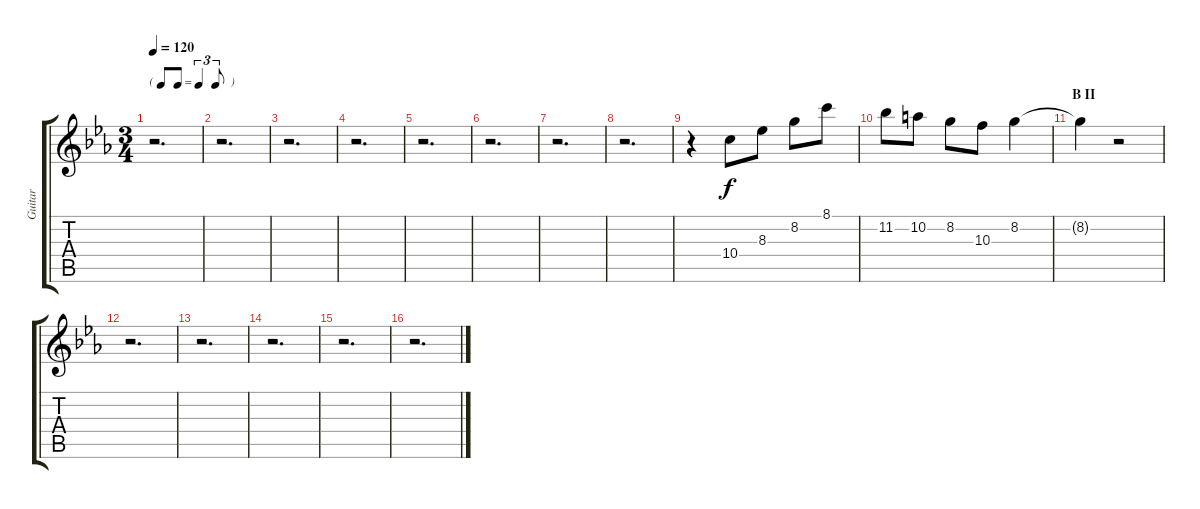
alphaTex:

\track ("Guitar" "Guitar") {instrument acousticguitarsteel}
\staff {score tabs}
\tuning (E4 B3 G3 D3 A2 E2) {hide}
\ts (3 4)
\tf triplet8th
\tempo 120
\clef g2
\ks cminor
r.2{d dy f} |
r.2{d} |
r.2{d} |
r.2{d} |
r.2{d} |
r.2{d} |
r.2{d} |
r.2{d} |
r.4 10.4.8 8.3.8 8.2.8 8.1.8 |
11.2.8 10.2.8 8.2.8 10.3.8 8.2.4 |
\section ("" "B II")
8.2{t}.4 r.2 |
r.2{d} |
r.2{d} |
r.2{d} |
r.2{d} |
r.2{d}
